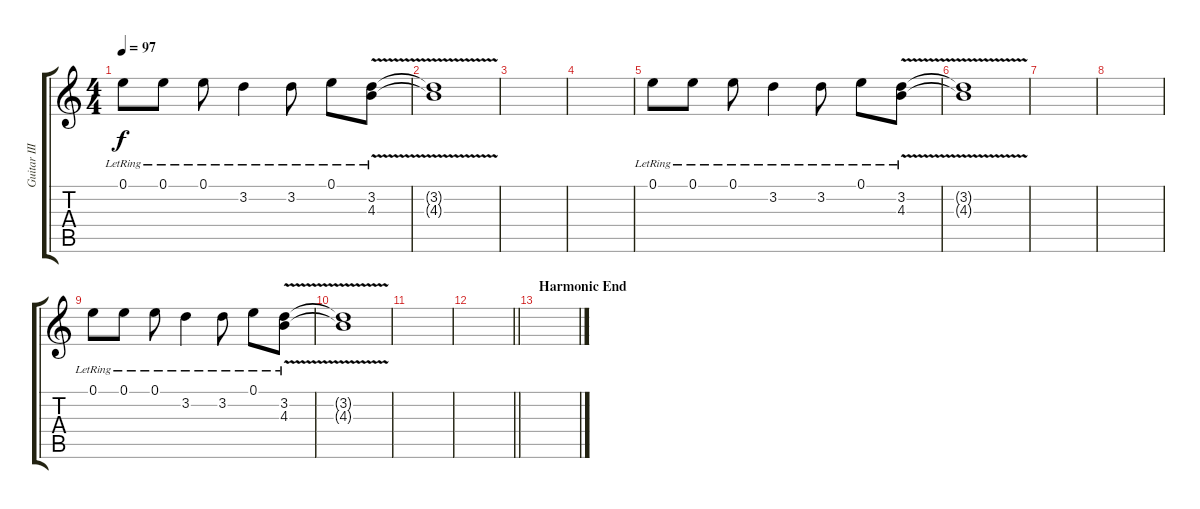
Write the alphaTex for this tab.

\track ("Guitar III (Lead)" "Guitar III") {instrument electricguitarjazz}
\staff {score tabs}
\tuning (E4 B3 G3 D3 A2 E2) {hide}
\ts (4 4)
\tempo 97
\clef g2
\ks c
0.1{lr}.8{dy f} 0.1{lr}.8 0.1{lr}.8 3.2{lr}.4 3.2{lr}.8 0.1{lr}.8 (3.2{v lr} 4.3{v lr}).8 |
(3.2{t} 4.3{t}).1 |
|
|
0.1{lr}.8 0.1{lr}.8 0.1{lr}.8 3.2{lr}.4 3.2{lr}.8 0.1{lr}.8 (3.2{v lr} 4.3{v lr}).8 |
(3.2{t} 4.3{t}).1 |
|
|
0.1{lr}.8 0.1{lr}.8 0.1{lr}.8 3.2{lr}.4 3.2{lr}.8 0.1{lr}.8 (3.2{v lr} 4.3{v lr}).8 |
(3.2{t} 4.3{t}).1 |
|
\barLineRight lightlight
|
\section ("" "Harmonic End")
